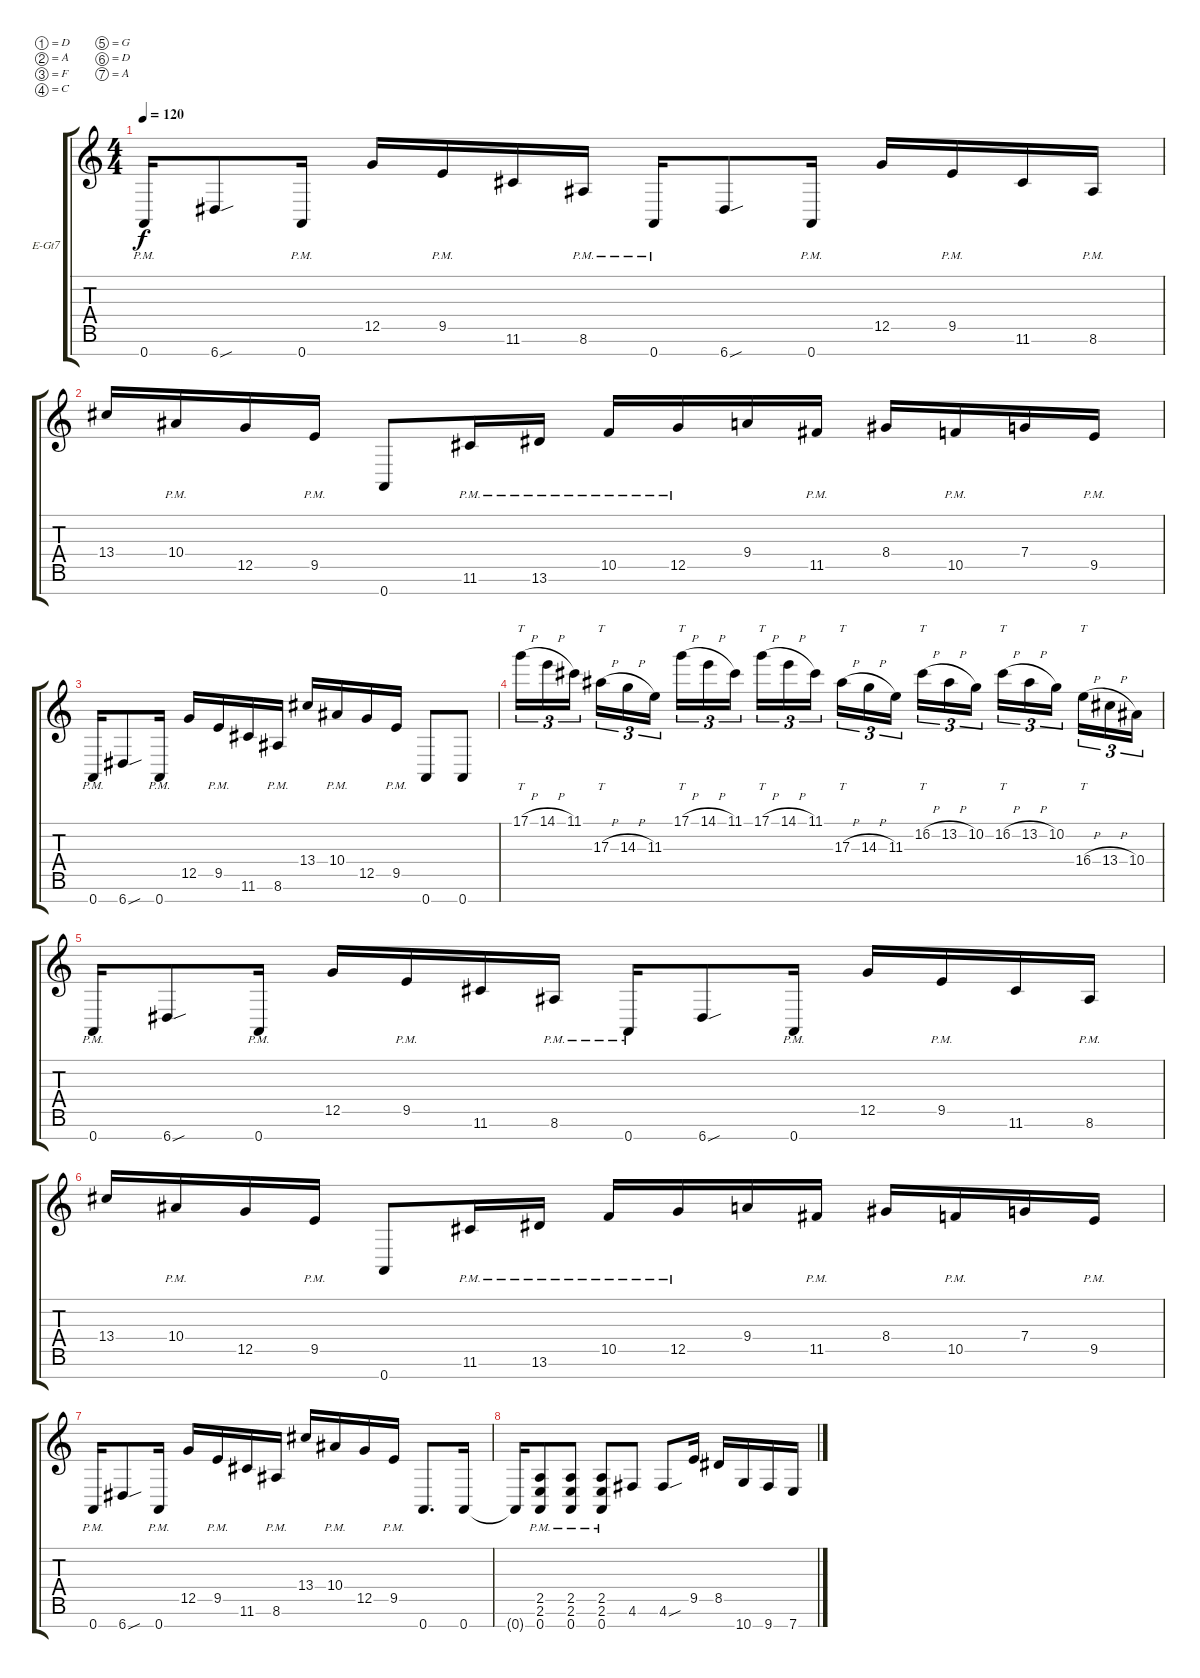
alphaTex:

\bracketExtendMode groupsimilarinstruments
\firstSystemTrackNameOrientation horizontal
\otherSystemsTrackNameOrientation horizontal
\track ("Track 1" "E-Gt7") {instrument distortionguitar}
\staff {score tabs}
\tuning (D4 A3 F3 C3 G2 D2 A1)
\ts (4 4)
\tempo 120
\clef g2
\ks c
0.7{pm}.16{dy f} 6.7{sou}.8 0.7{pm}.16 12.5.16 9.5{pm}.16 11.6.16 8.6{pm}.16 0.7{pm}.16 6.7{sou}.8 0.7{pm}.16 12.5.16 9.5{pm}.16 11.6.16 8.6{pm}.16 |
13.4.16 10.4{pm}.16 12.5.16 9.5{pm}.16 0.7.8 11.6{pm}.16 13.6{pm}.16 10.5{pm}.16 12.5{pm}.16 9.4.16 11.5{pm}.16 8.4.16 10.5{pm}.16 7.4.16 9.5{pm}.16 |
0.7{pm}.16 6.7{sou}.8 0.7{pm}.16 12.5.16 9.5{pm}.16 11.6.16 8.6{pm}.16 13.4.16 10.4{pm}.16 12.5.16 9.5{pm}.16 0.7.8 0.7.8 |
17.1{h}.16{tt tu (3 2)} 14.1{h}.16{tu (3 2)} 11.1.16{tu (3 2)} 17.3{h}.16{tt tu (3 2)} 14.3{h}.16{tu (3 2)} 11.3.16{tu (3 2)} 17.1{h}.16{tt tu (3 2)} 14.1{h}.16{tu (3 2)} 11.1.16{tu (3 2)} 17.1{h}.16{tt tu (3 2)} 14.1{h}.16{tu (3 2)} 11.1.16{tu (3 2)} 17.3{h}.16{tt tu (3 2)} 14.3{h}.16{tu (3 2)} 11.3.16{tu (3 2)} 16.2{h}.16{tt tu (3 2)} 13.2{h}.16{tu (3 2)} 10.2.16{tu (3 2)} 16.2{h}.16{tt tu (3 2)} 13.2{h}.16{tu (3 2)} 10.2.16{tu (3 2)} 16.4{h}.16{tt tu (3 2)} 13.4{h}.16{tu (3 2)} 10.4.16{tu (3 2)} |
0.7{pm}.16 6.7{sou}.8 0.7{pm}.16 12.5.16 9.5{pm}.16 11.6.16 8.6{pm}.16 0.7{pm}.16 6.7{sou}.8 0.7{pm}.16 12.5.16 9.5{pm}.16 11.6.16 8.6{pm}.16 |
13.4.16 10.4{pm}.16 12.5.16 9.5{pm}.16 0.7.8 11.6{pm}.16 13.6{pm}.16 10.5{pm}.16 12.5{pm}.16 9.4.16 11.5{pm}.16 8.4.16 10.5{pm}.16 7.4.16 9.5{pm}.16 |
0.7{pm}.16 6.7{sou}.8 0.7{pm}.16 12.5.16 9.5{pm}.16 11.6.16 8.6{pm}.16 13.4.16 10.4{pm}.16 12.5.16 9.5{pm}.16 0.7.8{d} 0.7.16 |
0.7{t}.16 (2.5{pm} 2.6{pm} 0.7{pm}).8 (2.5{pm} 2.6{pm} 0.7{pm}).8 (2.5{pm} 2.6{pm} 0.7{pm}).8 4.6.8 4.6{sou}.8 9.5.16 8.5.16 10.7.16 9.7.16 7.7.16
